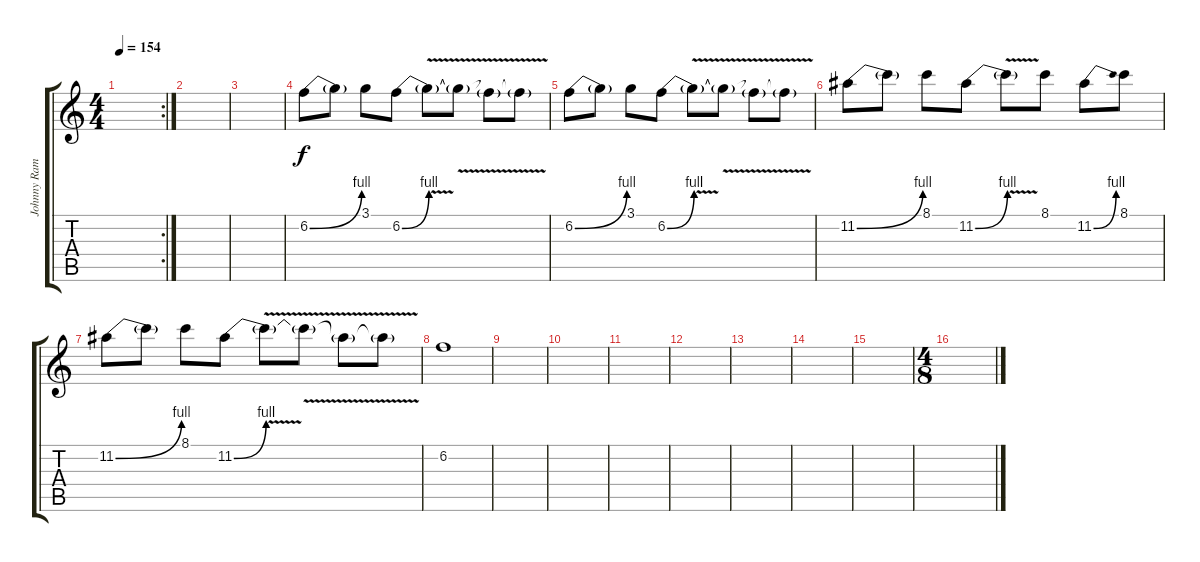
\track ("Johnny Ramone - Guitar 2" "Johnny Ram") {instrument overdrivenguitar}
\staff {score tabs}
\tuning (E4 B3 G3 D3 A2 E2) {hide}
\rc 2
\ts (4 4)
\tempo 154
\clef g2
\ks c
|
|
|
6.2{be (bend 0 0 60 4)}.8 6.2{t}.8 3.1.8 6.2{be (bend 0 0 60 4)}.8 6.2{v t}.8 6.2{v t}.8 6.2{v t}.8 6.2{v t}.8 |
6.2{be (bend 0 0 60 4)}.8 6.2{t}.8 3.1.8 6.2{be (bend 0 0 60 4)}.8 6.2{v t}.8 6.2{v t}.8 6.2{v t}.8 6.2{v t}.8 |
11.2{be (bend 0 0 60 4)}.8 11.2{t}.8 8.1.8 11.2{be (bend 0 0 60 4)}.8 11.2{v t}.8 8.1.8 11.2{be (bend 0 0 60 4)}.8 8.1.8 |
11.2{be (bend 0 0 60 4)}.8 11.2{t}.8 8.1.8 11.2{be (bend 0 0 60 4)}.8 11.2{v t}.8 11.2{v t}.8 11.2{v t}.8 11.2{v t}.8 |
6.2.1 |
|
|
|
|
|
|
|
\ts (4 8)
